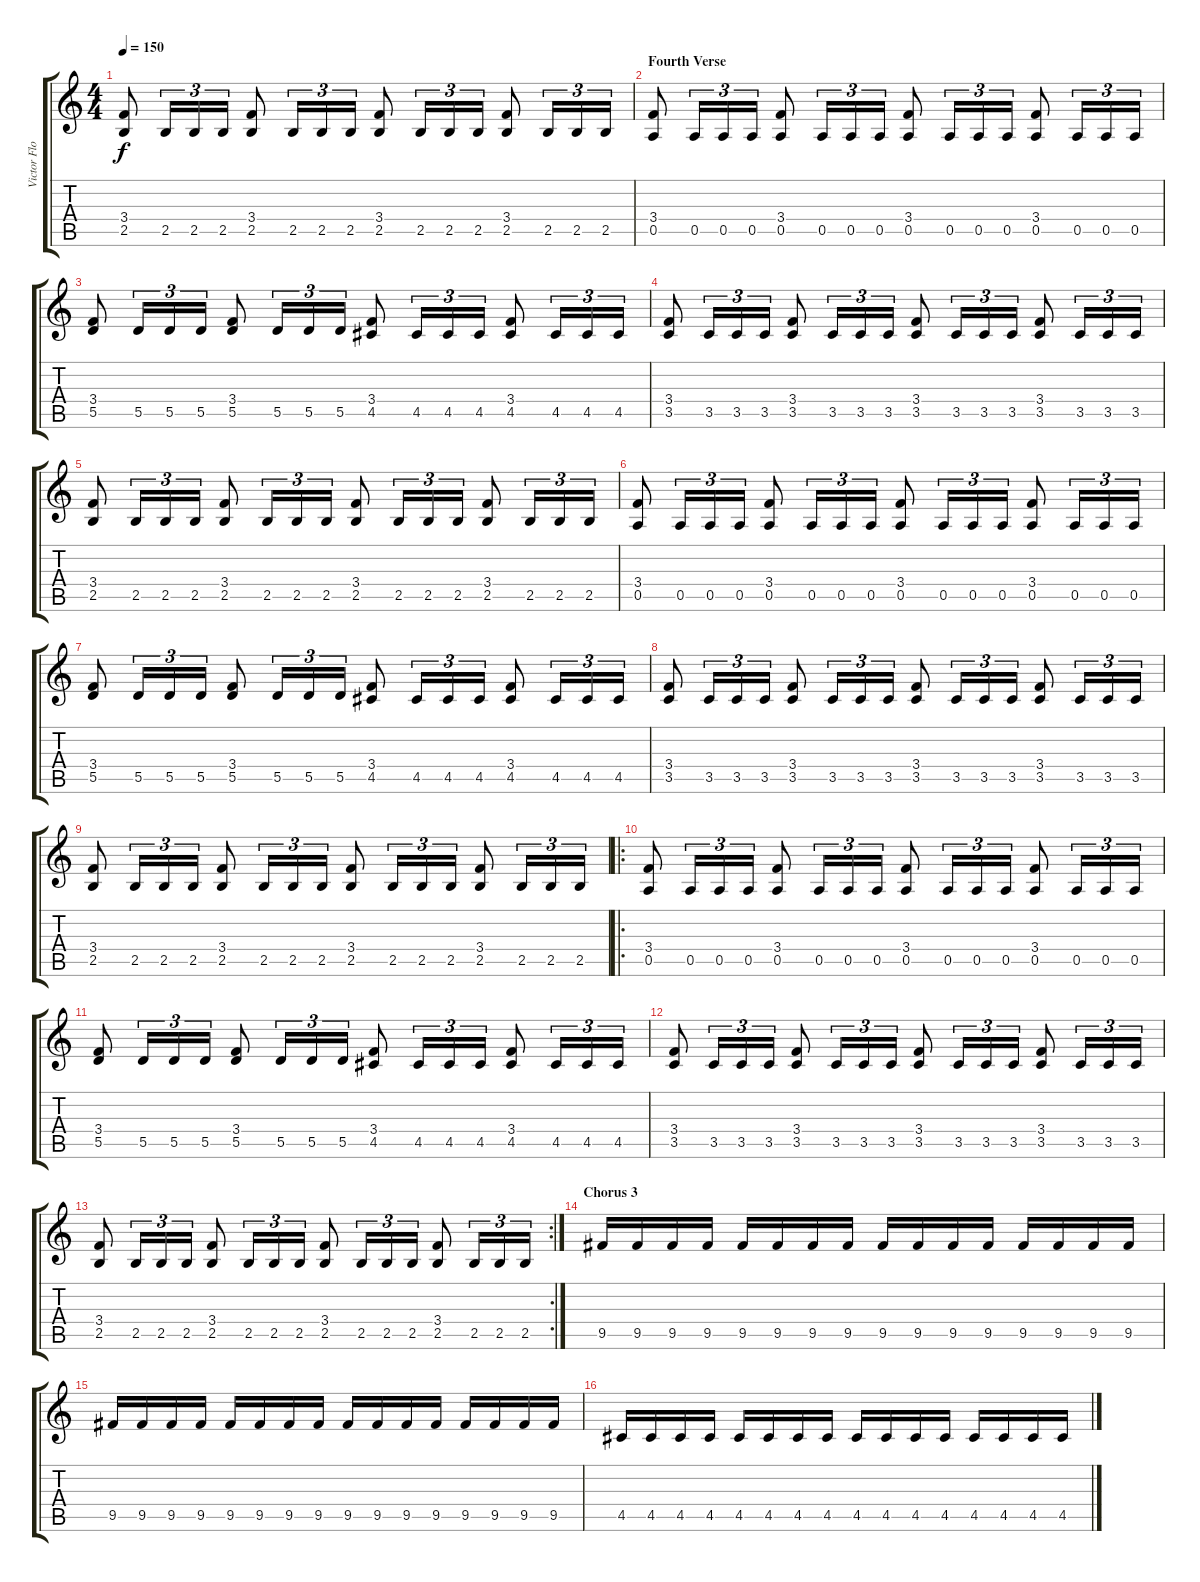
\track ("Victor Floghdraki" "Victor Flo") {instrument overdrivenguitar}
\staff {score tabs}
\tuning (E4 B3 G3 D3 A2 E2) {hide}
\ts (4 4)
\tempo 150
\clef g2
\ks c
(3.4 2.5).8{dy f} 2.5.16{tu (3 2)} 2.5.16{tu (3 2)} 2.5.16{tu (3 2)} (3.4 2.5).8 2.5.16{tu (3 2)} 2.5.16{tu (3 2)} 2.5.16{tu (3 2)} (3.4 2.5).8 2.5.16{tu (3 2)} 2.5.16{tu (3 2)} 2.5.16{tu (3 2)} (3.4 2.5).8 2.5.16{tu (3 2)} 2.5.16{tu (3 2)} 2.5.16{tu (3 2)} |
\section ("" "Fourth Verse")
(3.4 0.5).8 0.5.16{tu (3 2)} 0.5.16{tu (3 2)} 0.5.16{tu (3 2)} (3.4 0.5).8 0.5.16{tu (3 2)} 0.5.16{tu (3 2)} 0.5.16{tu (3 2)} (3.4 0.5).8 0.5.16{tu (3 2)} 0.5.16{tu (3 2)} 0.5.16{tu (3 2)} (3.4 0.5).8 0.5.16{tu (3 2)} 0.5.16{tu (3 2)} 0.5.16{tu (3 2)} |
(3.4 5.5).8 5.5.16{tu (3 2)} 5.5.16{tu (3 2)} 5.5.16{tu (3 2)} (3.4 5.5).8 5.5.16{tu (3 2)} 5.5.16{tu (3 2)} 5.5.16{tu (3 2)} (3.4 4.5).8 4.5.16{tu (3 2)} 4.5.16{tu (3 2)} 4.5.16{tu (3 2)} (3.4 4.5).8 4.5.16{tu (3 2)} 4.5.16{tu (3 2)} 4.5.16{tu (3 2)} |
(3.4 3.5).8 3.5.16{tu (3 2)} 3.5.16{tu (3 2)} 3.5.16{tu (3 2)} (3.4 3.5).8 3.5.16{tu (3 2)} 3.5.16{tu (3 2)} 3.5.16{tu (3 2)} (3.4 3.5).8 3.5.16{tu (3 2)} 3.5.16{tu (3 2)} 3.5.16{tu (3 2)} (3.4 3.5).8 3.5.16{tu (3 2)} 3.5.16{tu (3 2)} 3.5.16{tu (3 2)} |
(3.4 2.5).8 2.5.16{tu (3 2)} 2.5.16{tu (3 2)} 2.5.16{tu (3 2)} (3.4 2.5).8 2.5.16{tu (3 2)} 2.5.16{tu (3 2)} 2.5.16{tu (3 2)} (3.4 2.5).8 2.5.16{tu (3 2)} 2.5.16{tu (3 2)} 2.5.16{tu (3 2)} (3.4 2.5).8 2.5.16{tu (3 2)} 2.5.16{tu (3 2)} 2.5.16{tu (3 2)} |
(3.4 0.5).8 0.5.16{tu (3 2)} 0.5.16{tu (3 2)} 0.5.16{tu (3 2)} (3.4 0.5).8 0.5.16{tu (3 2)} 0.5.16{tu (3 2)} 0.5.16{tu (3 2)} (3.4 0.5).8 0.5.16{tu (3 2)} 0.5.16{tu (3 2)} 0.5.16{tu (3 2)} (3.4 0.5).8 0.5.16{tu (3 2)} 0.5.16{tu (3 2)} 0.5.16{tu (3 2)} |
(3.4 5.5).8 5.5.16{tu (3 2)} 5.5.16{tu (3 2)} 5.5.16{tu (3 2)} (3.4 5.5).8 5.5.16{tu (3 2)} 5.5.16{tu (3 2)} 5.5.16{tu (3 2)} (3.4 4.5).8 4.5.16{tu (3 2)} 4.5.16{tu (3 2)} 4.5.16{tu (3 2)} (3.4 4.5).8 4.5.16{tu (3 2)} 4.5.16{tu (3 2)} 4.5.16{tu (3 2)} |
(3.4 3.5).8 3.5.16{tu (3 2)} 3.5.16{tu (3 2)} 3.5.16{tu (3 2)} (3.4 3.5).8 3.5.16{tu (3 2)} 3.5.16{tu (3 2)} 3.5.16{tu (3 2)} (3.4 3.5).8 3.5.16{tu (3 2)} 3.5.16{tu (3 2)} 3.5.16{tu (3 2)} (3.4 3.5).8 3.5.16{tu (3 2)} 3.5.16{tu (3 2)} 3.5.16{tu (3 2)} |
(3.4 2.5).8 2.5.16{tu (3 2)} 2.5.16{tu (3 2)} 2.5.16{tu (3 2)} (3.4 2.5).8 2.5.16{tu (3 2)} 2.5.16{tu (3 2)} 2.5.16{tu (3 2)} (3.4 2.5).8 2.5.16{tu (3 2)} 2.5.16{tu (3 2)} 2.5.16{tu (3 2)} (3.4 2.5).8 2.5.16{tu (3 2)} 2.5.16{tu (3 2)} 2.5.16{tu (3 2)} |
\ro
(3.4 0.5).8 0.5.16{tu (3 2)} 0.5.16{tu (3 2)} 0.5.16{tu (3 2)} (3.4 0.5).8 0.5.16{tu (3 2)} 0.5.16{tu (3 2)} 0.5.16{tu (3 2)} (3.4 0.5).8 0.5.16{tu (3 2)} 0.5.16{tu (3 2)} 0.5.16{tu (3 2)} (3.4 0.5).8 0.5.16{tu (3 2)} 0.5.16{tu (3 2)} 0.5.16{tu (3 2)} |
(3.4 5.5).8 5.5.16{tu (3 2)} 5.5.16{tu (3 2)} 5.5.16{tu (3 2)} (3.4 5.5).8 5.5.16{tu (3 2)} 5.5.16{tu (3 2)} 5.5.16{tu (3 2)} (3.4 4.5).8 4.5.16{tu (3 2)} 4.5.16{tu (3 2)} 4.5.16{tu (3 2)} (3.4 4.5).8 4.5.16{tu (3 2)} 4.5.16{tu (3 2)} 4.5.16{tu (3 2)} |
(3.4 3.5).8 3.5.16{tu (3 2)} 3.5.16{tu (3 2)} 3.5.16{tu (3 2)} (3.4 3.5).8 3.5.16{tu (3 2)} 3.5.16{tu (3 2)} 3.5.16{tu (3 2)} (3.4 3.5).8 3.5.16{tu (3 2)} 3.5.16{tu (3 2)} 3.5.16{tu (3 2)} (3.4 3.5).8 3.5.16{tu (3 2)} 3.5.16{tu (3 2)} 3.5.16{tu (3 2)} |
\rc 2
(3.4 2.5).8 2.5.16{tu (3 2)} 2.5.16{tu (3 2)} 2.5.16{tu (3 2)} (3.4 2.5).8 2.5.16{tu (3 2)} 2.5.16{tu (3 2)} 2.5.16{tu (3 2)} (3.4 2.5).8 2.5.16{tu (3 2)} 2.5.16{tu (3 2)} 2.5.16{tu (3 2)} (3.4 2.5).8 2.5.16{tu (3 2)} 2.5.16{tu (3 2)} 2.5.16{tu (3 2)} |
\section ("" "Chorus 3")
9.5.16 9.5.16 9.5.16 9.5.16 9.5.16 9.5.16 9.5.16 9.5.16 9.5.16 9.5.16 9.5.16 9.5.16 9.5.16 9.5.16 9.5.16 9.5.16 |
9.5.16 9.5.16 9.5.16 9.5.16 9.5.16 9.5.16 9.5.16 9.5.16 9.5.16 9.5.16 9.5.16 9.5.16 9.5.16 9.5.16 9.5.16 9.5.16 |
4.5.16 4.5.16 4.5.16 4.5.16 4.5.16 4.5.16 4.5.16 4.5.16 4.5.16 4.5.16 4.5.16 4.5.16 4.5.16 4.5.16 4.5.16 4.5.16
